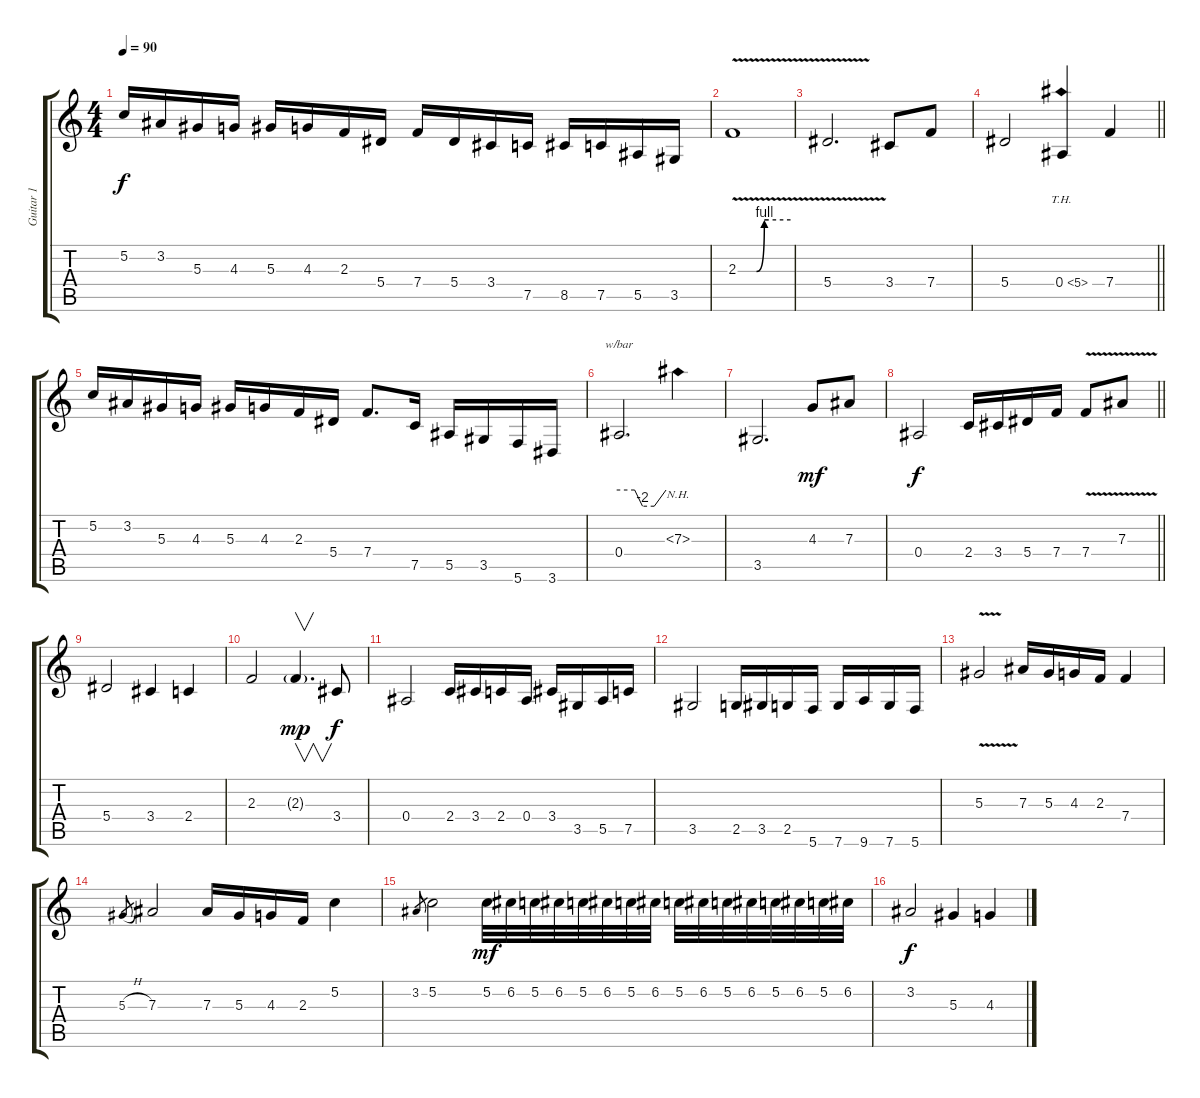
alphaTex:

\track ("Guitar 1" "Guitar 1") {instrument distortionguitar}
\staff {score tabs}
\tuning (C4 G3 Eb3 Bb2 F2 C2) {hide}
\ts (4 4)
\section ("" "")
\tempo 90
\clef g2
\ks c
5.2.16{dy f} 3.2.16 5.3.16 4.3.16 5.3.16 4.3.16 2.3.16 5.4.16 7.4.16 5.4.16 3.4.16 7.5.16 8.5.16 7.5.16 5.5.16 3.5.16 |
2.3{be (custom 0 0 21 0 30 4 35 4 60 4) v}.1 |
5.4{v}.2{d} 3.4.8 7.4.8 |
\barLineRight lightlight
5.4.2 0.4{th 5}.4 7.4.4 |
5.2.16 3.2.16 5.3.16 4.3.16 5.3.16 4.3.16 2.3.16 5.4.16 7.4.8{d} 7.5.16 5.5.16 3.5.16 5.6.16 3.6.16 |
0.4.2{d tbe (custom default 0 0 20 0 30 -8 45 -8 60 0)} 7.3{nh}.4 |
3.5.2{d} 4.3.8{dy mf} 7.3.8 |
\barLineRight lightlight
0.4.2{dy f} 2.4.16 3.4.16 5.4.16 7.4.16 7.4{v}.8 7.3{v}.8 |
5.4.2 3.4.4 2.4.4 |
2.3.2 2.3{g}.4{v d dy mp} 3.4.8{dy f} |
0.4.2 2.4.16 3.4.16 2.4.16 0.4.16 3.4.16 3.5.16 5.5.16 7.5.16 |
3.5.2 2.5.16 3.5.16 2.5.16 5.6.16 7.6.16 9.6.16 7.6.16 5.6.16 |
5.3{v}.2 7.3.16 5.3.16 4.3.16 2.3.16 7.4.4 |
5.3{h}.8{gr} 7.3.2 7.3.16 5.3.16 4.3.16 2.3.16 5.2.4 |
3.2.8{gr} 5.2.2 5.2.32{dy mf} 6.2.32 5.2.32 6.2.32 5.2.32 6.2.32 5.2.32 6.2.32 5.2.32 6.2.32 5.2.32 6.2.32 5.2.32 6.2.32 5.2.32 6.2.32 |
3.2.2{dy f} 5.3.4 4.3.4
